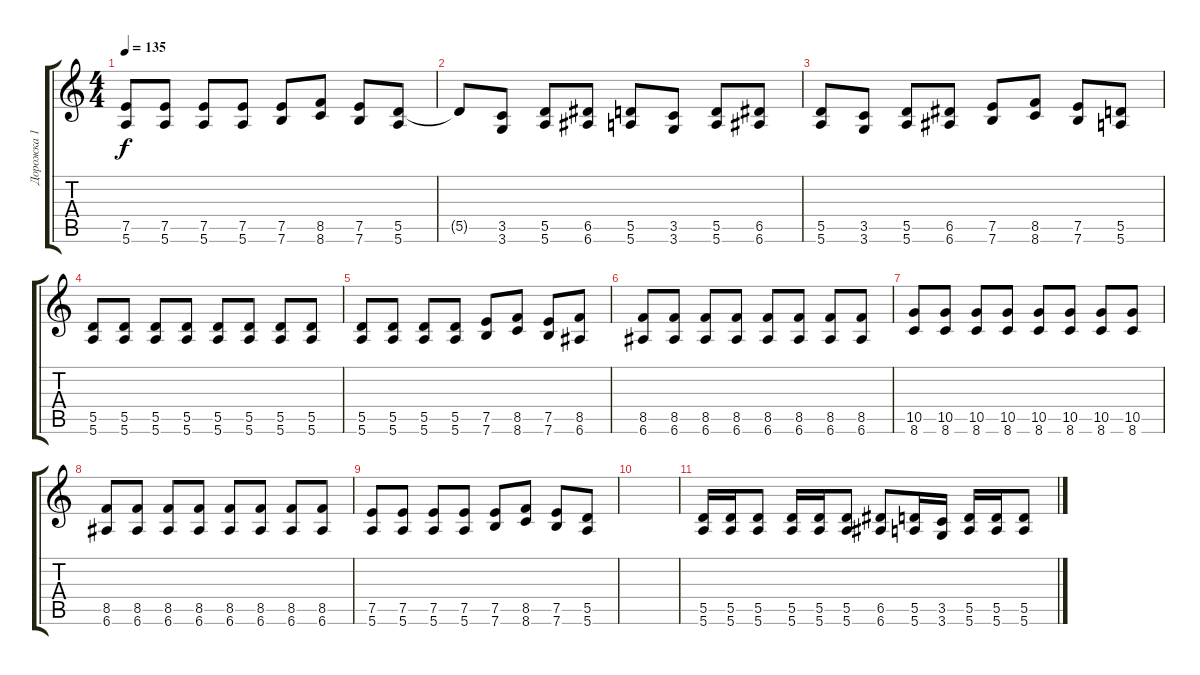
\track ("Дорожка 1" "Дорожка 1") {instrument distortionguitar}
\staff {score tabs}
\tuning (E4 B3 G3 D3 A2 E2) {hide}
\ts (4 4)
\tempo 135
\clef g2
\ks c
(7.5 5.6).8{dy f} (7.5 5.6).8 (7.5 5.6).8 (7.5 5.6).8 (7.5 7.6).8 (8.5 8.6).8 (7.5 7.6).8 (5.5 5.6).8 |
5.5{t}.8 (3.5 3.6).8 (5.5 5.6).8 (6.5 6.6).8 (5.5 5.6).8 (3.5 3.6).8 (5.5 5.6).8 (6.5 6.6).8 |
(5.5 5.6).8 (3.5 3.6).8 (5.5 5.6).8 (6.5 6.6).8 (7.5 7.6).8 (8.5 8.6).8 (7.5 7.6).8 (5.5 5.6).8 |
(5.5 5.6).8 (5.5 5.6).8 (5.5 5.6).8 (5.5 5.6).8 (5.5 5.6).8 (5.5 5.6).8 (5.5 5.6).8 (5.5 5.6).8 |
(5.5 5.6).8 (5.5 5.6).8 (5.5 5.6).8 (5.5 5.6).8 (7.5 7.6).8 (8.5 8.6).8 (7.5 7.6).8 (8.5 6.6).8 |
(8.5 6.6).8 (8.5 6.6).8 (8.5 6.6).8 (8.5 6.6).8 (8.5 6.6).8 (8.5 6.6).8 (8.5 6.6).8 (8.5 6.6).8 |
(10.5 8.6).8 (10.5 8.6).8 (10.5 8.6).8 (10.5 8.6).8 (10.5 8.6).8 (10.5 8.6).8 (10.5 8.6).8 (10.5 8.6).8 |
(8.5 6.6).8 (8.5 6.6).8 (8.5 6.6).8 (8.5 6.6).8 (8.5 6.6).8 (8.5 6.6).8 (8.5 6.6).8 (8.5 6.6).8 |
(7.5 5.6).8 (7.5 5.6).8 (7.5 5.6).8 (7.5 5.6).8 (7.5 7.6).8 (8.5 8.6).8 (7.5 7.6).8 (5.5 5.6).8 |
|
(5.5 5.6).16 (5.5 5.6).16 (5.5 5.6).8 (5.5 5.6).16 (5.5 5.6).16 (5.5 5.6).8 (6.5 6.6).8 (5.5 5.6).16 (3.5 3.6).16 (5.5 5.6).16 (5.5 5.6).16 (5.5 5.6).8
